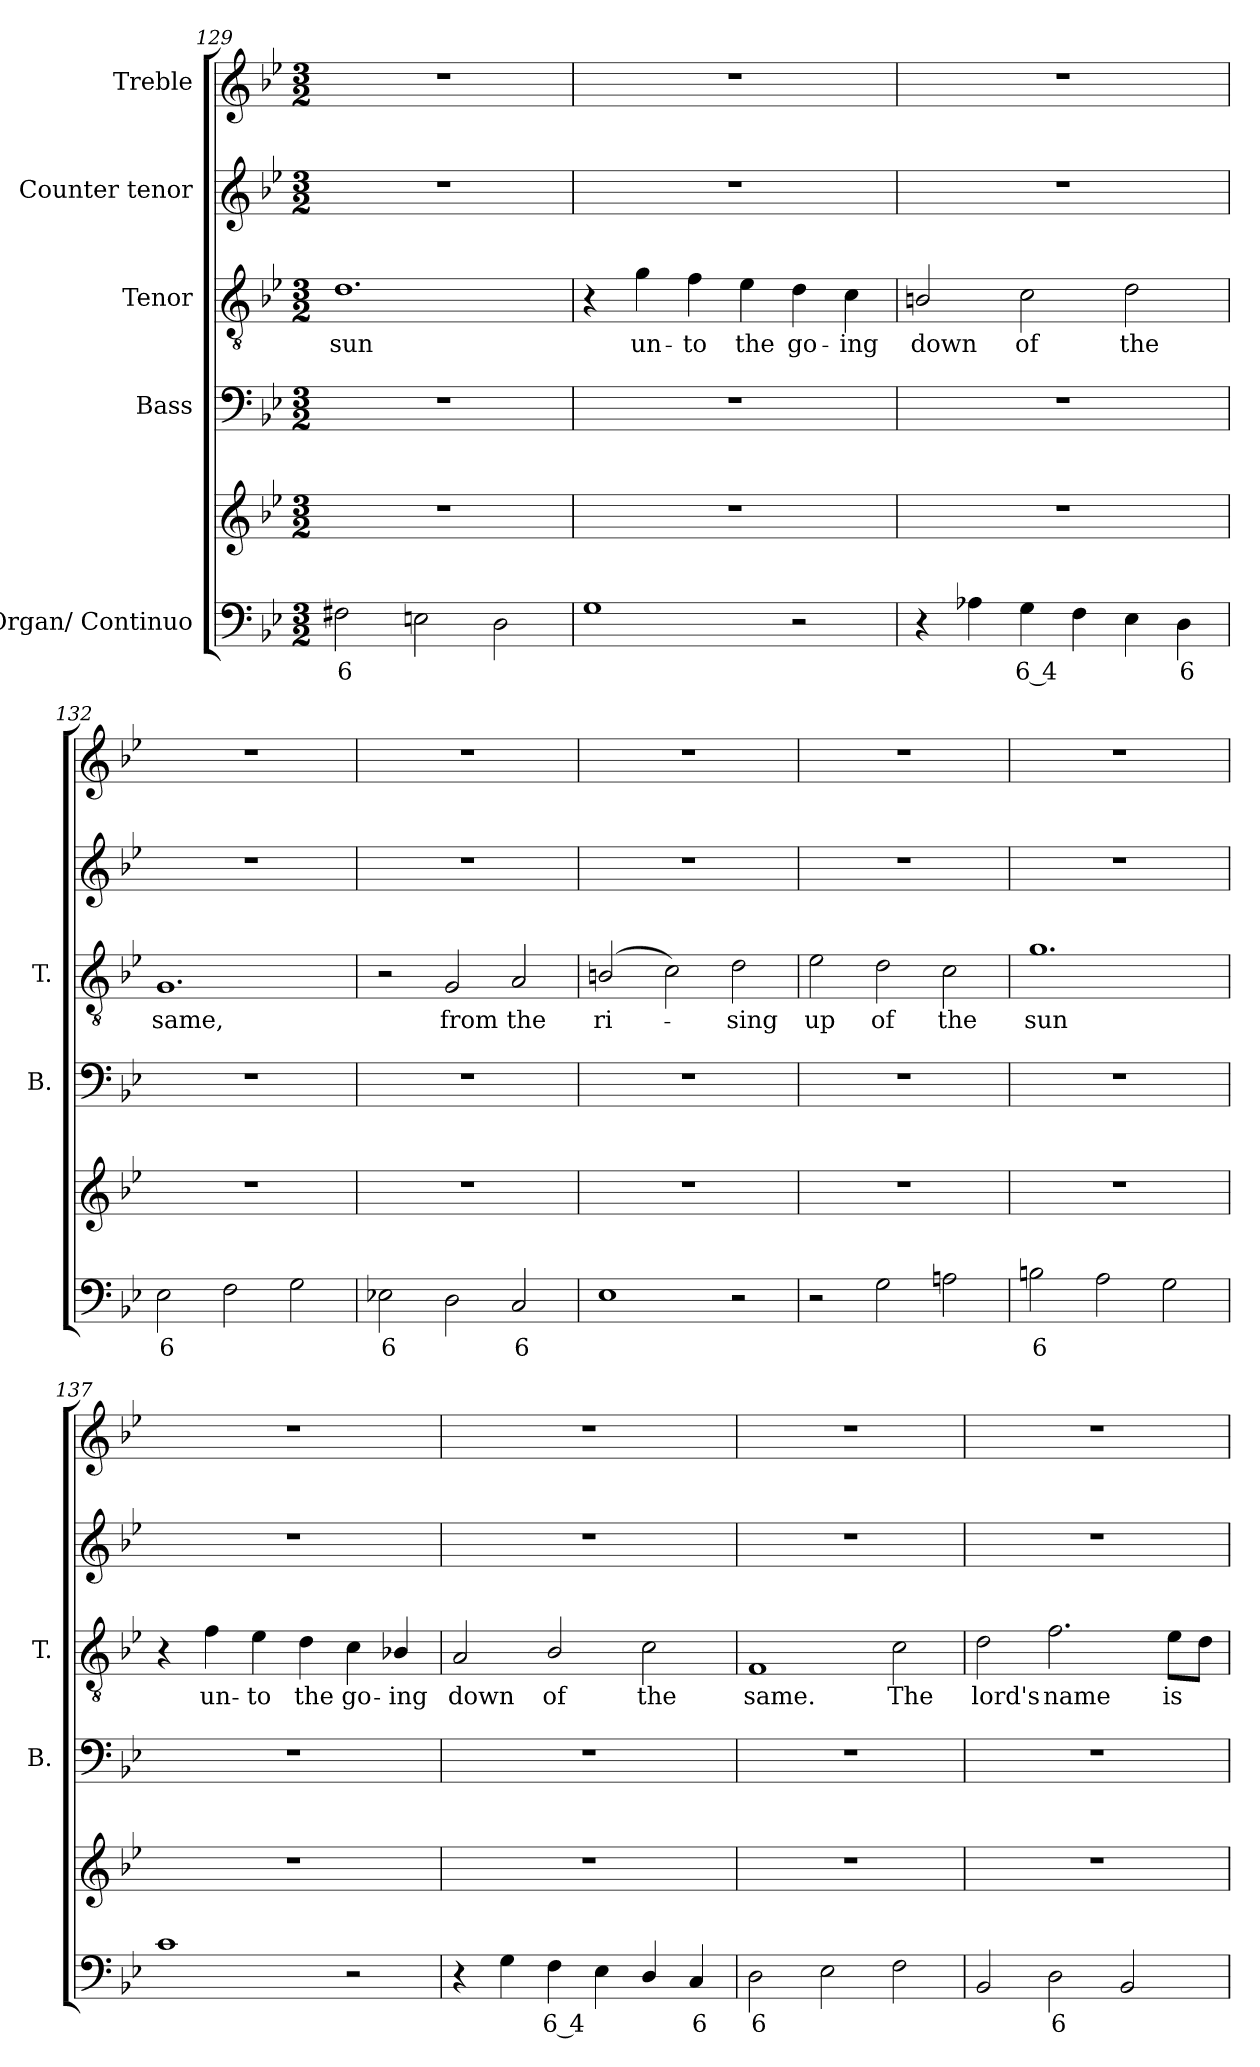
**kern	**text	**kern	**kern	**kern	**text	**kern	**kern
*part5	*part5	*part5	*part4	*part3	*part3	*part2	*part1
*staff6	*staff6	*staff5	*staff4	*staff3	*staff3	*staff2	*staff1
*I"Organ/ Continuo	*	*	*I"Bass	*I"Tenor	*	*I"Counter tenor	*I"Treble
*	*	*	*I'B.	*I'T.	*	*	*
*clefF4	*	*clefG2	*clefF4	*clefGv2	*	*clefG2	*clefG2
*	*	*	*	*ITrd7c12	*	*	*
*k[b-e-]	*	*k[b-e-]	*k[b-e-]	*k[b-e-]	*	*k[b-e-]	*k[b-e-]
*B-:	*	*B-:	*B-:	*B-:	*	*B-:	*B-:
*M3/2	*	*M3/2	*M3/2	*M3/2	*	*M3/2	*M3/2
=129	=129	=129	=129	=129	=129	=129	=129
!	!LO:LY:b:color=#000000	!LO:N:vis=1	!LO:N:vis=1	!	!	!	!
!	!	!	!	!	!LO:LY:b:color=#000000	!LO:N:vis=1	!LO:N:vis=1
2F#Xi\	6	1.r	1.r	1.Di	sun	1.r	1.r
2Eni\	.	.	.	.	.	.	.
2Di\	.	.	.	.	.	.	.
=130	=130	=130	=130	=130	=130	=130	=130
!	!	!LO:N:vis=1	!LO:N:vis=1	!	!	!LO:N:vis=1	!LO:N:vis=1
1Gi	.	1.r	1.r	4r	.	1.r	1.r
!	!	!	!	!	!LO:LY:b:color=#000000	!	!
.	.	.	.	4Gi\	un-	.	.
!	!	!	!	!	!LO:LY:b:color=#000000	!	!
.	.	.	.	4Fi\	-to	.	.
!	!	!	!	!	!LO:LY:b:color=#000000	!	!
.	.	.	.	4E-i\	the	.	.
!	!	!	!	!	!LO:LY:b:color=#000000	!	!
2r	.	.	.	4Di\	go-	.	.
!	!	!	!	!	!LO:LY:b:color=#000000	!	!
.	.	.	.	4Ci\	-ing	.	.
!!LO:LB:g=z
=131	=131	=131	=131	=131	=131	=131	=131
!	!	!LO:N:vis=1	!LO:N:vis=1	!	!	!	!
!	!	!	!	!	!LO:LY:b:color=#000000	!LO:N:vis=1	!LO:N:vis=1
4r	.	1.r	1.r	2BBni/	down	1.r	1.r
4A-Xi\	.	.	.	.	.	.	.
!	!LO:LY:b:color=#000000	!	!	!	!	!	!
!	!	!	!	!	!LO:LY:b:color=#000000	!	!
4Gi\	6 4	.	.	2Ci\	of	.	.
!	!LO:LY:b:color=#000000	!	!	!	!	!	!
4Fi\	- -	.	.	.	.	.	.
!	!	!	!	!	!LO:LY:b:color=#000000	!	!
4E-i\	.	.	.	2Di\	the	.	.
!	!LO:LY:b:color=#000000	!	!	!	!	!	!
4Di\	6	.	.	.	.	.	.
=132	=132	=132	=132	=132	=132	=132	=132
!	!LO:LY:b:color=#000000	!LO:N:vis=1	!LO:N:vis=1	!	!	!	!
!	!	!	!	!	!LO:LY:b:color=#000000	!LO:N:vis=1	!LO:N:vis=1
2E-i\	6	1.r	1.r	1.GGi	same,	1.r	1.r
2Fi\	.	.	.	.	.	.	.
2Gi\	.	.	.	.	.	.	.
=133	=133	=133	=133	=133	=133	=133	=133
!	!LO:LY:b:color=#000000	!LO:N:vis=1	!LO:N:vis=1	!	!	!LO:N:vis=1	!LO:N:vis=1
2E-Xi\	6	1.r	1.r	2r	.	1.r	1.r
!	!	!	!	!	!LO:LY:b:color=#000000	!	!
2Di\	.	.	.	2GGi/	from	.	.
!	!LO:LY:b:color=#000000	!	!	!	!	!	!
!	!	!	!	!	!LO:LY:b:color=#000000	!	!
2Ci/	6	.	.	2AAi/	the	.	.
=134	=134	=134	=134	=134	=134	=134	=134
!	!	!LO:N:vis=1	!LO:N:vis=1	!	!	!	!
!	!	!	!	!	!LO:LY:b:color=#000000	!LO:N:vis=1	!LO:N:vis=1
1E-i	.	1.r	1.r	(2BBni/	ri-	1.r	1.r
.	.	.	.	2Ci\)	.	.	.
!	!	!	!	!	!LO:LY:b:color=#000000	!	!
2r	.	.	.	2Di\	-sing	.	.
=135	=135	=135	=135	=135	=135	=135	=135
!	!	!LO:N:vis=1	!LO:N:vis=1	!	!	!	!
!	!	!	!	!	!LO:LY:b:color=#000000	!LO:N:vis=1	!LO:N:vis=1
2r	.	1.r	1.r	2E-i\	up	1.r	1.r
!	!	!	!	!	!LO:LY:b:color=#000000	!	!
2Gi\	.	.	.	2Di\	of	.	.
!	!	!	!	!	!LO:LY:b:color=#000000	!	!
2Ani\	.	.	.	2Ci\	the	.	.
!!LO:PB:g=z
=136	=136	=136	=136	=136	=136	=136	=136
!	!LO:LY:b:color=#000000	!LO:N:vis=1	!LO:N:vis=1	!	!	!	!
!	!	!	!	!	!LO:LY:b:color=#000000	!LO:N:vis=1	!LO:N:vis=1
2Bni\	6	1.r	1.r	1.Gi	sun	1.r	1.r
2Ai\	.	.	.	.	.	.	.
2Gi\	.	.	.	.	.	.	.
=137	=137	=137	=137	=137	=137	=137	=137
!	!	!LO:N:vis=1	!LO:N:vis=1	!	!	!LO:N:vis=1	!LO:N:vis=1
1ci	.	1.r	1.r	4r	.	1.r	1.r
!	!	!	!	!	!LO:LY:b:color=#000000	!	!
.	.	.	.	4Fi\	un-	.	.
!	!	!	!	!	!LO:LY:b:color=#000000	!	!
.	.	.	.	4E-i\	-to	.	.
!	!	!	!	!	!LO:LY:b:color=#000000	!	!
.	.	.	.	4Di\	the	.	.
!	!	!	!	!	!LO:LY:b:color=#000000	!	!
2r	.	.	.	4Ci\	go-	.	.
!	!	!	!	!	!LO:LY:b:color=#000000	!	!
.	.	.	.	4BB-Xi/	-ing	.	.
=138	=138	=138	=138	=138	=138	=138	=138
!	!	!LO:N:vis=1	!LO:N:vis=1	!	!	!	!
!	!	!	!	!	!LO:LY:b:color=#000000	!LO:N:vis=1	!LO:N:vis=1
4r	.	1.r	1.r	2AAi/	down	1.r	1.r
4Gi\	.	.	.	.	.	.	.
!	!LO:LY:b:color=#000000	!	!	!	!	!	!
!	!	!	!	!	!LO:LY:b:color=#000000	!	!
4Fi\	6 4	.	.	2BB-i/	of	.	.
!	!LO:LY:b:color=#000000	!	!	!	!	!	!
4E-i\	- -	.	.	.	.	.	.
!	!	!	!	!	!LO:LY:b:color=#000000	!	!
4Di/	.	.	.	2Ci\	the	.	.
!	!LO:LY:b:color=#000000	!	!	!	!	!	!
4Ci/	6	.	.	.	.	.	.
=139	=139	=139	=139	=139	=139	=139	=139
!	!LO:LY:b:color=#000000	!LO:N:vis=1	!LO:N:vis=1	!	!	!	!
!	!	!	!	!	!LO:LY:b:color=#000000	!LO:N:vis=1	!LO:N:vis=1
2Di\	6	1.r	1.r	1FFi	same.	1.r	1.r
2E-i\	.	.	.	.	.	.	.
!	!	!	!	!	!LO:LY:b:color=#000000	!	!
2Fi\	.	.	.	2Ci\	The	.	.
=140	=140	=140	=140	=140	=140	=140	=140
!	!	!LO:N:vis=1	!LO:N:vis=1	!	!	!	!
!	!	!	!	!	!LO:LY:b:color=#000000	!LO:N:vis=1	!LO:N:vis=1
2BB-i/	.	1.r	1.r	2Di\	lord's	1.r	1.r
!	!LO:LY:b:color=#000000	!	!	!	!	!	!
!	!	!	!	!	!LO:LY:b:color=#000000	!	!
2Di\	6	.	.	2.Fi\	name	.	.
2BB-i/	.	.	.	.	.	.	.
!	!	!	!	!	!LO:LY:b:color=#000000	!	!
.	.	.	.	8E-i\L	is	.	.
.	.	.	.	8Di\J	.	.	.
=	=	=	=	=	=	=	=
*-	*-	*-	*-	*-	*-	*-	*-
